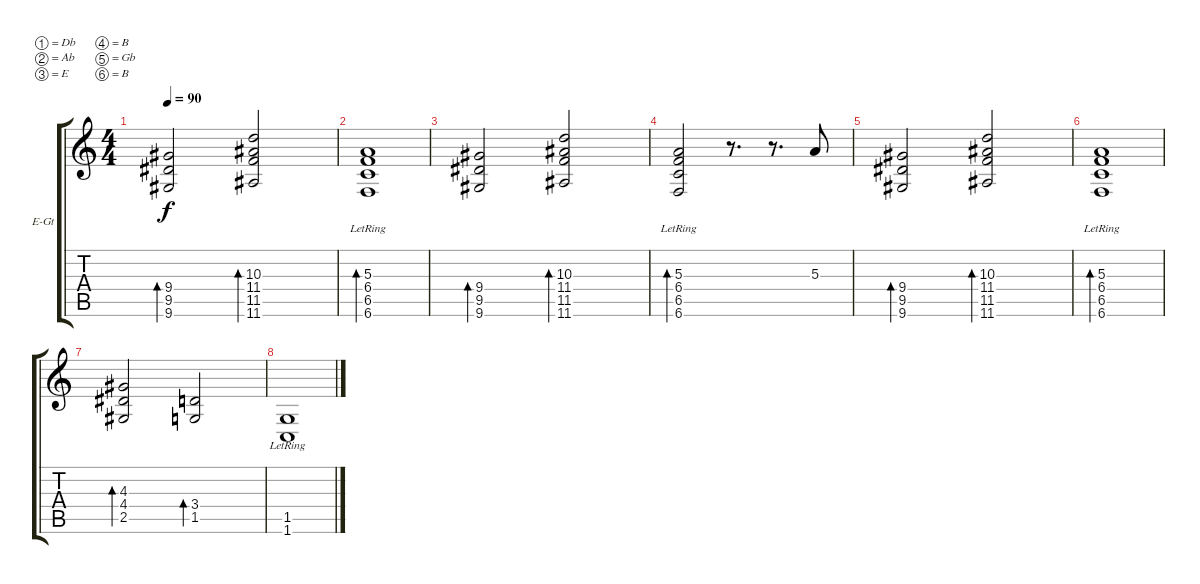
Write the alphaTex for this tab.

\bracketExtendMode groupsimilarinstruments
\firstSystemTrackNameOrientation horizontal
\otherSystemsTrackNameOrientation horizontal
\track ("[ALEX]" "E-Gt") {instrument overdrivenguitar}
\staff {score tabs}
\tuning (Db4 Ab3 E3 B2 Gb2 B1)
\ts (4 4)
\beaming (8 2 2 2 2)
\tempo 90
\clef g2
\ks c
(9.4 9.5 9.6).2{bd 120 dy f instrument overdrivenguitar} (10.3 11.4 11.5 11.6).2{bd 120} |
(5.3 6.4{lr} 6.5 6.6).1{bd 120} |
(9.4 9.5 9.6).2{bd 120} (10.3 11.4 11.5 11.6).2{bd 120} |
(5.3 6.4{lr} 6.5 6.6).2{bd 120} r.8{d} r.8{d} 5.3.8 |
(9.4 9.5 9.6).2{bd 120} (10.3 11.4 11.5 11.6).2{bd 120} |
(5.3 6.4{lr} 6.5 6.6).1{bd 120} |
(4.3 4.4 2.5).2{bd 120} (3.4 1.5).2{bd 120} |
(1.5{lr} 1.6{lr}).1
